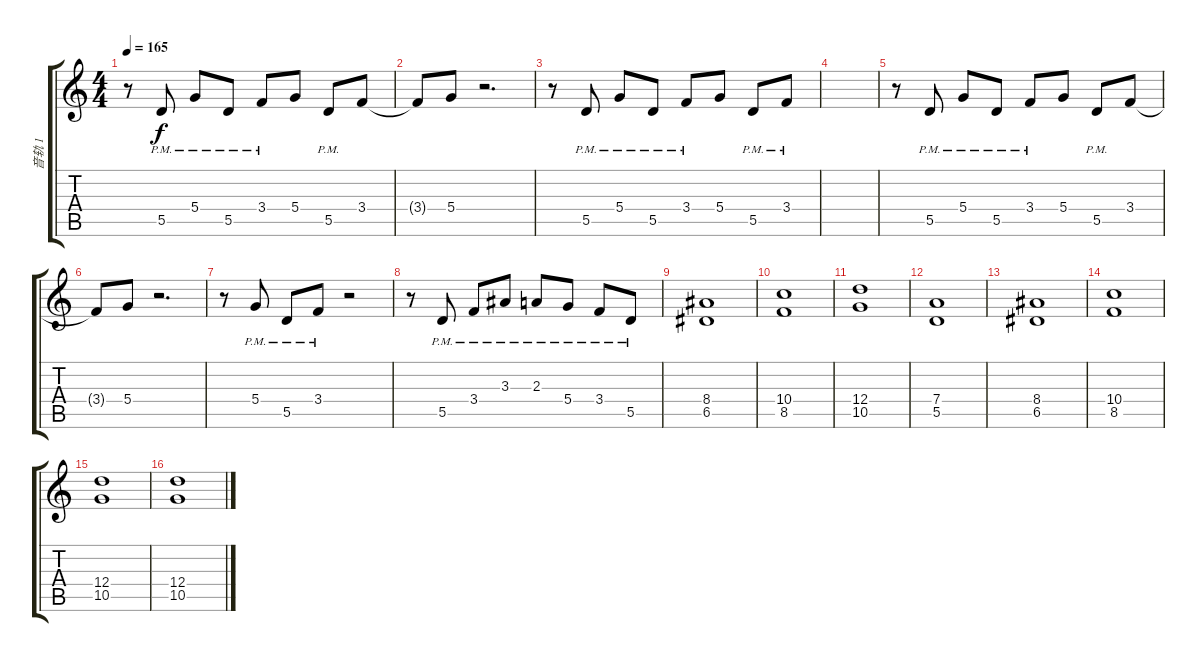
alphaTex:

\track ("音轨 1" "音轨 1") {instrument distortionguitar}
\staff {score tabs}
\tuning (E4 B3 G3 D3 A2 E2) {hide}
\ts (4 4)
\tempo 165
\clef g2
\ks c
r.8{dy f} 5.5{pm}.8 5.4{pm}.8 5.5{pm}.8 3.4{pm}.8 5.4.8 5.5{pm}.8 3.4.8 |
3.4{t}.8 5.4.8 r.2{d} |
r.8 5.5{pm}.8 5.4{pm}.8 5.5{pm}.8 3.4{pm}.8 5.4.8 5.5{pm}.8 3.4{pm}.8 |
|
r.8 5.5{pm}.8 5.4{pm}.8 5.5{pm}.8 3.4{pm}.8 5.4.8 5.5{pm}.8 3.4.8 |
3.4{t}.8 5.4.8 r.2{d} |
r.8 5.4{pm}.8 5.5{pm}.8 3.4{pm}.8 r.2 |
r.8 5.5{pm}.8 3.4{pm}.8 3.3{pm}.8 2.3{pm}.8 5.4{pm}.8 3.4{pm}.8 5.5{pm}.8 |
(8.4 6.5).1 |
(10.4 8.5).1 |
(12.4 10.5).1 |
(7.4 5.5).1 |
(8.4 6.5).1 |
(10.4 8.5).1 |
(12.4 10.5).1 |
(12.4 10.5).1
